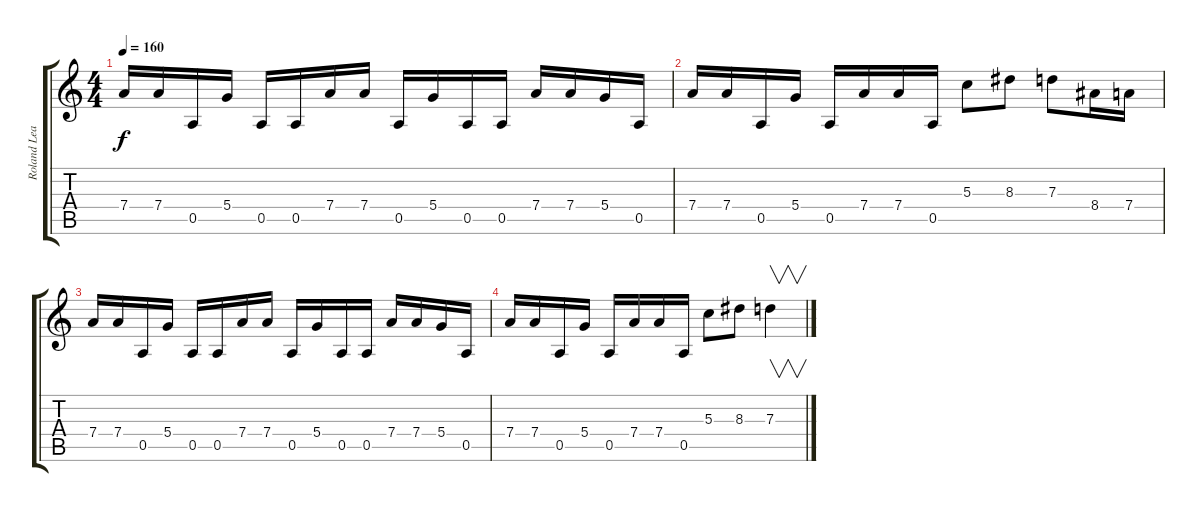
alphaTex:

\track ("Roland Lead" "Roland Lea") {instrument overdrivenguitar}
\staff {score tabs}
\tuning (E4 B3 G3 D3 A2 E2) {hide}
\ts (4 4)
\tempo 160
\clef g2
\ks c
7.4.16{dy f} 7.4.16 0.5.16 5.4.16 0.5.16 0.5.16 7.4.16 7.4.16 0.5.16 5.4.16 0.5.16 0.5.16 7.4.16 7.4.16 5.4.16 0.5.16 |
7.4.16 7.4.16 0.5.16 5.4.16 0.5.16 7.4.16 7.4.16 0.5.16 5.3.8 8.3.8 7.3.8 8.4.16 7.4.16 |
7.4.16 7.4.16 0.5.16 5.4.16 0.5.16 0.5.16 7.4.16 7.4.16 0.5.16 5.4.16 0.5.16 0.5.16 7.4.16 7.4.16 5.4.16 0.5.16 |
7.4.16 7.4.16 0.5.16 5.4.16 0.5.16 7.4.16 7.4.16 0.5.16 5.3.8 8.3.8 7.3.4{v}
